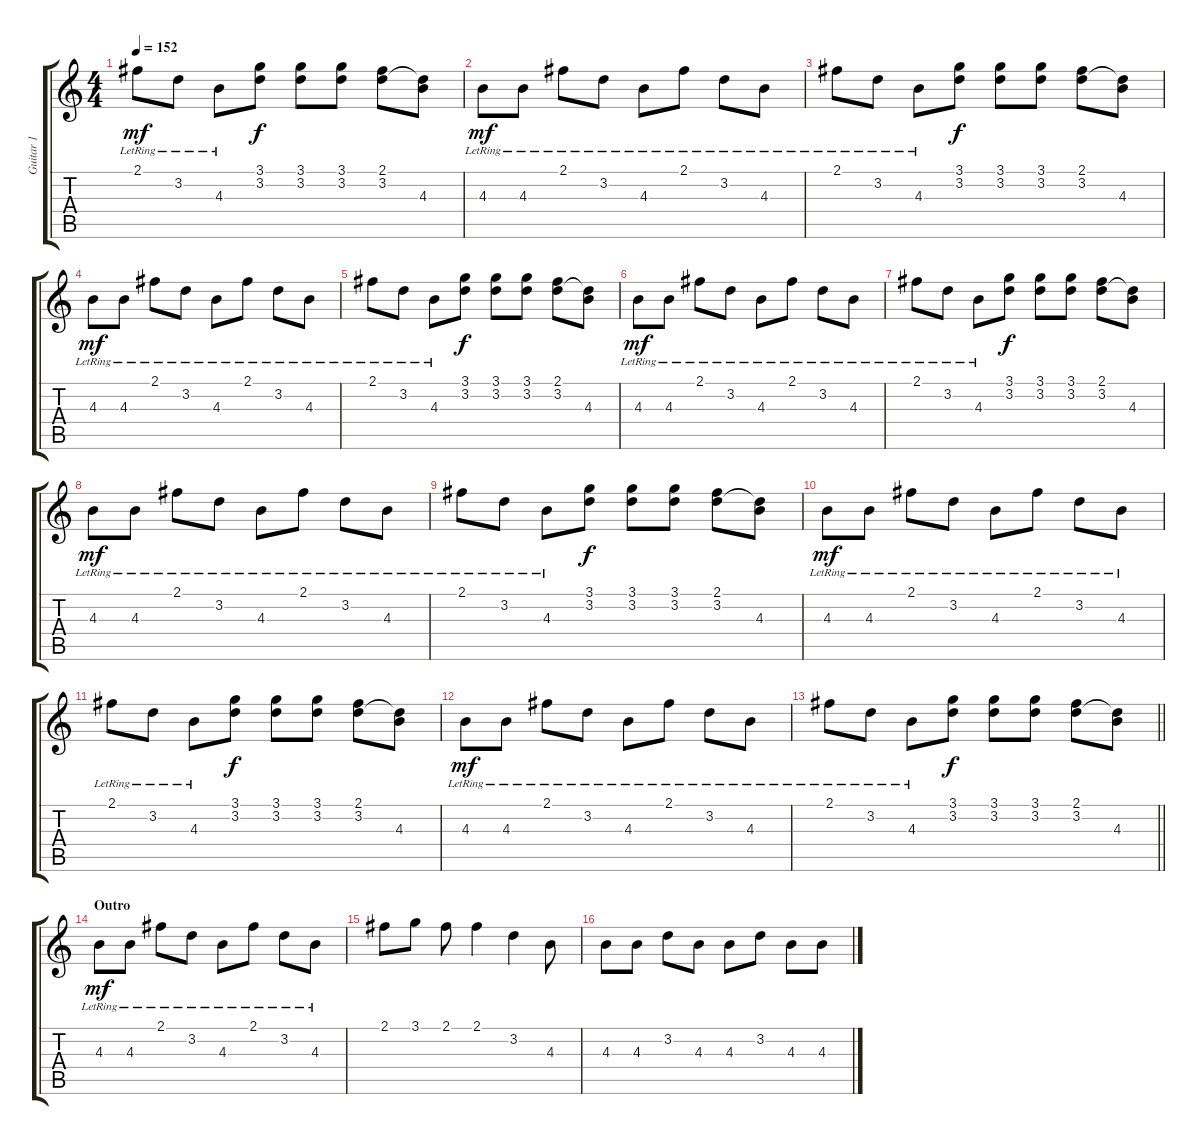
\track ("Guitar 1" "Guitar 1") {instrument overdrivenguitar}
\staff {score tabs}
\tuning (E4 B3 G3 D3 A2 E2) {hide}
\ts (4 4)
\tempo 152
\clef g2
\ks c
2.1{lr}.8{dy mf} 3.2{lr}.8 4.3{lr}.8 (3.1 3.2).8{dy f} (3.1 3.2).8 (3.1 3.2).8 (2.1 3.2).8 (3.2{t} 4.3).8 |
4.3{lr}.8{dy mf} 4.3{lr}.8 2.1{lr}.8 3.2{lr}.8 4.3{lr}.8 2.1{lr}.8 3.2{lr}.8 4.3{lr}.8 |
2.1{lr}.8 3.2{lr}.8 4.3{lr}.8 (3.1 3.2).8{dy f} (3.1 3.2).8 (3.1 3.2).8 (2.1 3.2).8 (3.2{t} 4.3).8 |
4.3{lr}.8{dy mf} 4.3{lr}.8 2.1{lr}.8 3.2{lr}.8 4.3{lr}.8 2.1{lr}.8 3.2{lr}.8 4.3{lr}.8 |
2.1{lr}.8 3.2{lr}.8 4.3{lr}.8 (3.1 3.2).8{dy f} (3.1 3.2).8 (3.1 3.2).8 (2.1 3.2).8 (3.2{t} 4.3).8 |
4.3{lr}.8{dy mf} 4.3{lr}.8 2.1{lr}.8 3.2{lr}.8 4.3{lr}.8 2.1{lr}.8 3.2{lr}.8 4.3{lr}.8 |
2.1{lr}.8 3.2{lr}.8 4.3{lr}.8 (3.1 3.2).8{dy f} (3.1 3.2).8 (3.1 3.2).8 (2.1 3.2).8 (3.2{t} 4.3).8 |
4.3{lr}.8{dy mf} 4.3{lr}.8 2.1{lr}.8 3.2{lr}.8 4.3{lr}.8 2.1{lr}.8 3.2{lr}.8 4.3{lr}.8 |
2.1{lr}.8 3.2{lr}.8 4.3{lr}.8 (3.1 3.2).8{dy f} (3.1 3.2).8 (3.1 3.2).8 (2.1 3.2).8 (3.2{t} 4.3).8 |
4.3{lr}.8{dy mf} 4.3{lr}.8 2.1{lr}.8 3.2{lr}.8 4.3{lr}.8 2.1{lr}.8 3.2{lr}.8 4.3{lr}.8 |
2.1{lr}.8 3.2{lr}.8 4.3{lr}.8 (3.1 3.2).8{dy f} (3.1 3.2).8 (3.1 3.2).8 (2.1 3.2).8 (3.2{t} 4.3).8 |
4.3{lr}.8{dy mf} 4.3{lr}.8 2.1{lr}.8 3.2{lr}.8 4.3{lr}.8 2.1{lr}.8 3.2{lr}.8 4.3{lr}.8 |
\barLineRight lightlight
2.1{lr}.8 3.2{lr}.8 4.3{lr}.8 (3.1 3.2).8{dy f} (3.1 3.2).8 (3.1 3.2).8 (2.1 3.2).8 (3.2{t} 4.3).8 |
\section ("" "Outro")
4.3{lr}.8{dy mf} 4.3{lr}.8 2.1{lr}.8 3.2{lr}.8 4.3{lr}.8 2.1{lr}.8 3.2{lr}.8 4.3{lr}.8 |
2.1.8 3.1.8 2.1.8 2.1.4 3.2.4 4.3.8 |
4.3.8 4.3.8 3.2.8 4.3.8 4.3.8 3.2.8 4.3.8 4.3.8
